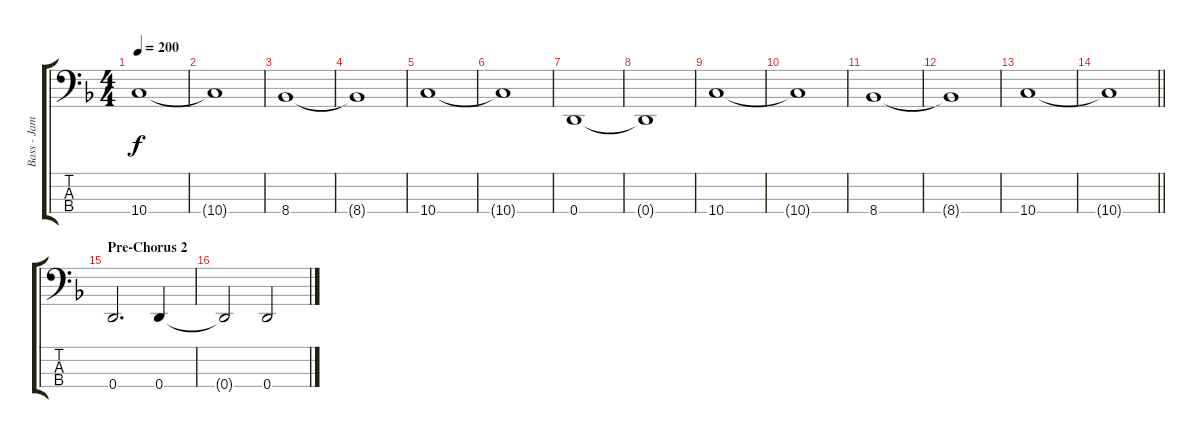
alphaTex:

\track ("Bass - James Johnston" "Bass - Jam") {instrument electricbassfinger}
\staff {score tabs}
\tuning (G2 D2 A1 D1) {hide}
\ts (4 4)
\tempo 200
\clef f4
\ks f
10.4.1{dy f} |
10.4{t}.1 |
8.4.1 |
8.4{t}.1 |
10.4.1 |
10.4{t}.1 |
0.4.1 |
0.4{t}.1 |
10.4.1 |
10.4{t}.1 |
8.4.1 |
8.4{t}.1 |
10.4.1 |
\barLineRight lightlight
10.4{t}.1 |
\section ("" "Pre-Chorus 2")
0.4.2{d} 0.4.4 |
0.4{t}.2 0.4.2
